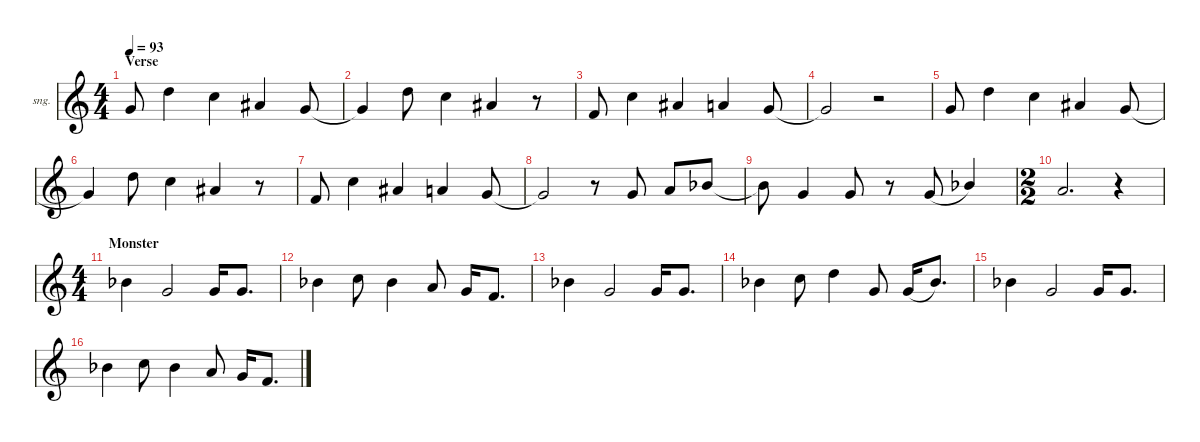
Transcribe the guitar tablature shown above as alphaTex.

\defaultSystemsLayout 2
\hideDynamics
\bracketExtendMode nobrackets
\firstSystemTrackNameOrientation horizontal
\otherSystemsTrackNameOrientation horizontal
\track ("Singer" "sng.") {solo instrument voiceoohs}
\staff {score}
\tuning (E4 B3 G3 D3 A2 E2)
\ts (4 4)
\section ("" "Verse")
\scale
1.03043
\tempo 93
\accidentals auto
\clef g2
\ottava regular
\simile none
\ks c
8.2.8{dy mf beam Up} 10.1.4{beam Down} 8.1.4{beam Down} 6.1{acc #}.4{beam Up} 8.2.8{beam Up} |
\scale
0.969568 8.2{t}.4{beam Up} 10.1.8{beam Down} 8.1.4{beam Down} 6.1{acc #}.4{beam Up} r.8{beam Up} |
\scale
1.03043 10.3.8{beam Up} 8.1.4{beam Down} 11.2{acc #}.4{beam Up} 5.1.4{beam Up} 3.1.8{beam Up} |
\scale
0.969568 3.1{t}.2{beam Up} r.2{beam Up} |
\scale
1.09695 8.2.8{beam Up} 10.1.4{beam Down} 8.1.4{beam Down} 6.1{acc #}.4{beam Up} 8.2.8{beam Up} |
8.2{t}.4{beam Up} 10.1.8{beam Down} 8.1.4{beam Down} 6.1{acc #}.4{beam Up} r.8{beam Up} |
10.3.8{beam Up} 8.1.4{beam Down} 11.2{acc #}.4{beam Up} 5.1.4{beam Up} 3.1.8{beam Up} |
3.1{t}.2{beam Up} r.8{beam Up} 3.1.8{beam Up} 5.1.8{beam Up} 6.1{acc b}.8{beam Up} |
6.1{t acc b}.8{beam Down} 3.1.4{beam Up} 3.1.8{beam Up} r.8{beam Up} 3.1.8{legatoorigin beam Up} 11.2{acc b}.4{beam Up} |
\ts (2 2)
\beaming (8 4 4)
5.1.2{d beam Up} r.4{beam Up} |
\ts (4 4)
\beaming (8 2 2 2 2)
\section ("" "Monster")
6.1{acc b}.4{beam Down} 8.2.2{beam Up} 3.1.16{beam Up} 3.1.8{d beam Up} |
6.1{acc b}.4{beam Down} 8.1.8{beam Down} 6.1{acc b}.4{beam Down} 5.1.8{beam Up} 3.1.16{beam Up} 1.1.8{d beam Up} |
6.1{acc b}.4{beam Down} 8.2.2{beam Up} 3.1.16{beam Up} 3.1.8{d beam Up} |
6.1{acc b}.4{beam Down} 8.1.8{beam Down} 15.2.4{beam Down} 8.2.8{beam Up} 3.1.16{legatoorigin beam Up} 11.2{acc b}.8{d beam Up} |
6.1{acc b}.4{beam Down} 8.2.2{beam Up} 3.1.16{beam Up} 3.1.8{d beam Up} |
6.1{acc b}.4{beam Down} 8.1.8{beam Down} 6.1{acc b}.4{beam Down} 5.1.8{beam Up} 3.1.16{beam Up} 1.1.8{d beam Up}
